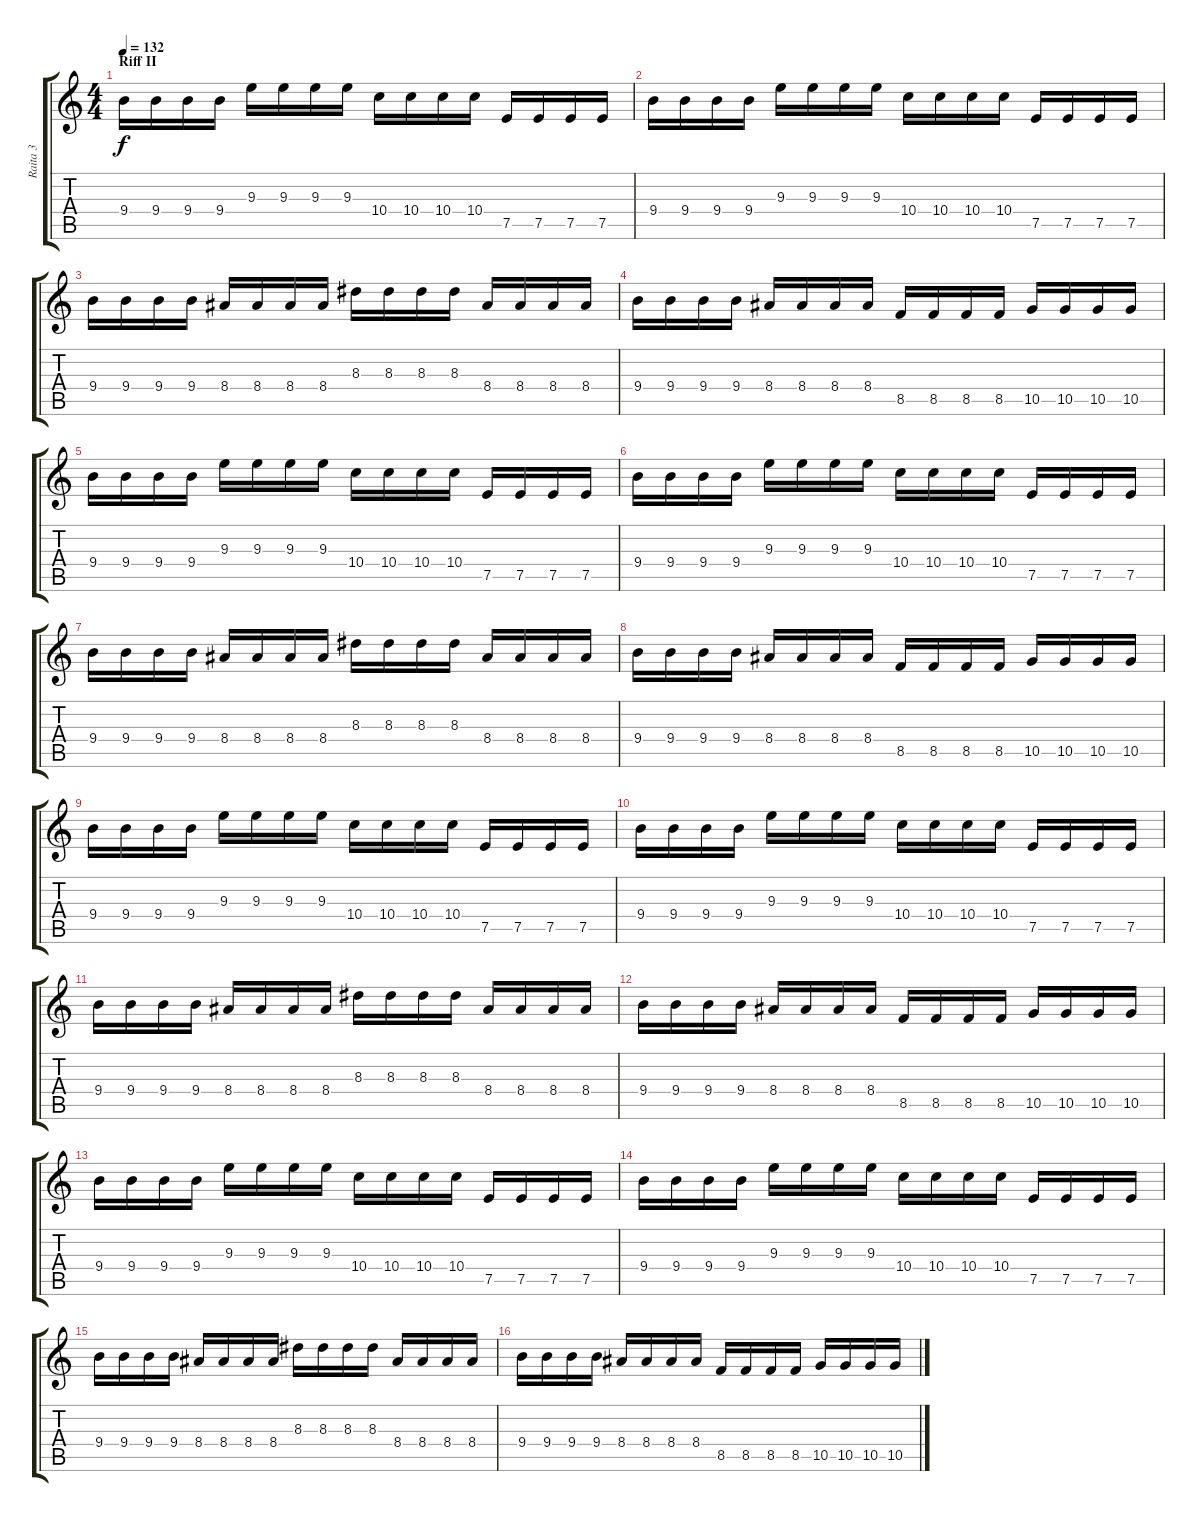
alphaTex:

\track ("Raita 3" "Raita 3") {instrument overdrivenguitar}
\staff {score tabs}
\tuning (E4 B3 G3 D3 A2 E2) {hide}
\ts (4 4)
\section ("" "Riff II")
\tempo 132
\clef g2
\ks c
9.4.16{dy f} 9.4.16 9.4.16 9.4.16 9.3.16 9.3.16 9.3.16 9.3.16 10.4.16 10.4.16 10.4.16 10.4.16 7.5.16 7.5.16 7.5.16 7.5.16 |
9.4.16 9.4.16 9.4.16 9.4.16 9.3.16 9.3.16 9.3.16 9.3.16 10.4.16 10.4.16 10.4.16 10.4.16 7.5.16 7.5.16 7.5.16 7.5.16 |
9.4.16 9.4.16 9.4.16 9.4.16 8.4.16 8.4.16 8.4.16 8.4.16 8.3.16 8.3.16 8.3.16 8.3.16 8.4.16 8.4.16 8.4.16 8.4.16 |
9.4.16 9.4.16 9.4.16 9.4.16 8.4.16 8.4.16 8.4.16 8.4.16 8.5.16 8.5.16 8.5.16 8.5.16 10.5.16 10.5.16 10.5.16 10.5.16 |
9.4.16 9.4.16 9.4.16 9.4.16 9.3.16 9.3.16 9.3.16 9.3.16 10.4.16 10.4.16 10.4.16 10.4.16 7.5.16 7.5.16 7.5.16 7.5.16 |
9.4.16 9.4.16 9.4.16 9.4.16 9.3.16 9.3.16 9.3.16 9.3.16 10.4.16 10.4.16 10.4.16 10.4.16 7.5.16 7.5.16 7.5.16 7.5.16 |
9.4.16 9.4.16 9.4.16 9.4.16 8.4.16 8.4.16 8.4.16 8.4.16 8.3.16 8.3.16 8.3.16 8.3.16 8.4.16 8.4.16 8.4.16 8.4.16 |
9.4.16 9.4.16 9.4.16 9.4.16 8.4.16 8.4.16 8.4.16 8.4.16 8.5.16 8.5.16 8.5.16 8.5.16 10.5.16 10.5.16 10.5.16 10.5.16 |
9.4.16 9.4.16 9.4.16 9.4.16 9.3.16 9.3.16 9.3.16 9.3.16 10.4.16 10.4.16 10.4.16 10.4.16 7.5.16 7.5.16 7.5.16 7.5.16 |
9.4.16 9.4.16 9.4.16 9.4.16 9.3.16 9.3.16 9.3.16 9.3.16 10.4.16 10.4.16 10.4.16 10.4.16 7.5.16 7.5.16 7.5.16 7.5.16 |
9.4.16 9.4.16 9.4.16 9.4.16 8.4.16 8.4.16 8.4.16 8.4.16 8.3.16 8.3.16 8.3.16 8.3.16 8.4.16 8.4.16 8.4.16 8.4.16 |
9.4.16 9.4.16 9.4.16 9.4.16 8.4.16 8.4.16 8.4.16 8.4.16 8.5.16 8.5.16 8.5.16 8.5.16 10.5.16 10.5.16 10.5.16 10.5.16 |
9.4.16 9.4.16 9.4.16 9.4.16 9.3.16 9.3.16 9.3.16 9.3.16 10.4.16 10.4.16 10.4.16 10.4.16 7.5.16 7.5.16 7.5.16 7.5.16 |
9.4.16 9.4.16 9.4.16 9.4.16 9.3.16 9.3.16 9.3.16 9.3.16 10.4.16 10.4.16 10.4.16 10.4.16 7.5.16 7.5.16 7.5.16 7.5.16 |
9.4.16 9.4.16 9.4.16 9.4.16 8.4.16 8.4.16 8.4.16 8.4.16 8.3.16 8.3.16 8.3.16 8.3.16 8.4.16 8.4.16 8.4.16 8.4.16 |
9.4.16 9.4.16 9.4.16 9.4.16 8.4.16 8.4.16 8.4.16 8.4.16 8.5.16 8.5.16 8.5.16 8.5.16 10.5.16 10.5.16 10.5.16 10.5.16
